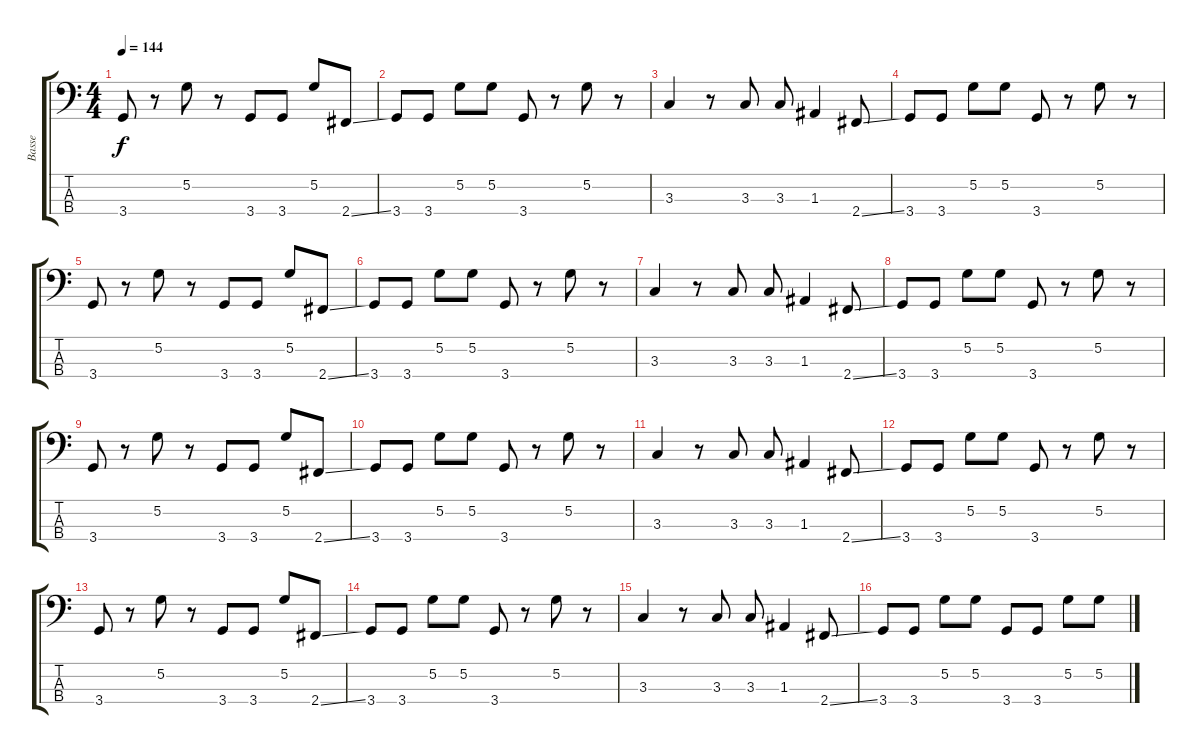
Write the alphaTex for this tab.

\track ("Basse" "Basse") {instrument electricbassfinger}
\staff {score tabs}
\tuning (G2 D2 A1 E1) {hide}
\ts (4 4)
\tempo 144
\clef f4
\ks c
3.4.8{dy f} r.8 5.2.8 r.8 3.4.8 3.4.8 5.2.8 2.4{ss}.8 |
3.4.8 3.4.8 5.2.8 5.2.8 3.4.8 r.8 5.2.8 r.8 |
3.3.4 r.8 3.3.8 3.3.8 1.3.4 2.4{ss}.8 |
3.4.8 3.4.8 5.2.8 5.2.8 3.4.8 r.8 5.2.8 r.8 |
3.4.8 r.8 5.2.8 r.8 3.4.8 3.4.8 5.2.8 2.4{ss}.8 |
3.4.8 3.4.8 5.2.8 5.2.8 3.4.8 r.8 5.2.8 r.8 |
3.3.4 r.8 3.3.8 3.3.8 1.3.4 2.4{ss}.8 |
3.4.8 3.4.8 5.2.8 5.2.8 3.4.8 r.8 5.2.8 r.8 |
3.4.8 r.8 5.2.8 r.8 3.4.8 3.4.8 5.2.8 2.4{ss}.8 |
3.4.8 3.4.8 5.2.8 5.2.8 3.4.8 r.8 5.2.8 r.8 |
3.3.4 r.8 3.3.8 3.3.8 1.3.4 2.4{ss}.8 |
3.4.8 3.4.8 5.2.8 5.2.8 3.4.8 r.8 5.2.8 r.8 |
3.4.8 r.8 5.2.8 r.8 3.4.8 3.4.8 5.2.8 2.4{ss}.8 |
3.4.8 3.4.8 5.2.8 5.2.8 3.4.8 r.8 5.2.8 r.8 |
3.3.4 r.8 3.3.8 3.3.8 1.3.4 2.4{ss}.8 |
3.4.8 3.4.8 5.2.8 5.2.8 3.4.8 3.4.8 5.2.8 5.2.8
